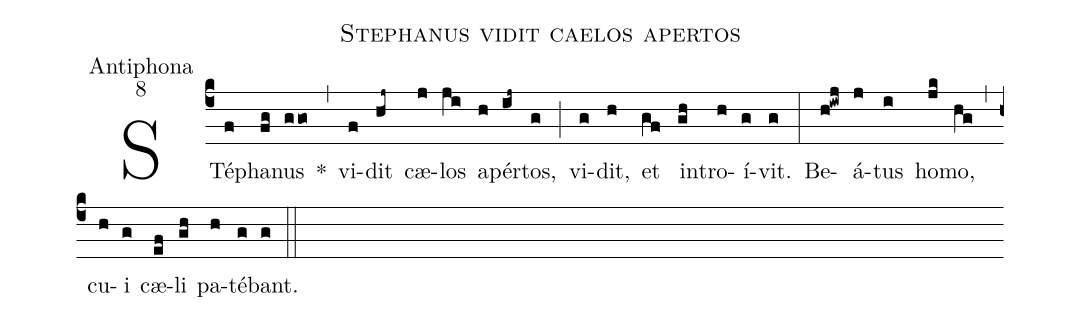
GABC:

name:Stephanus vidit caelos apertos;
office-part:Antiphona;
mode:8;
%%
(c4) STé(f)pha(fg)nus(ggo) *(,) vi(f)dit(hj~) cæ(j)los(ji) a(h)pér(ij~)tos,(g) (;) vi(g)dit,(h) et(gf) in(gh)tro(h)í(g)vit.(g) (:) Be(h!iwj)á(j)tus(i) ho(jk)mo,(hg) (,) cu(h)i(g) cæ(ef)li(gh) pa(h)té(g)bant.(g) (::)
